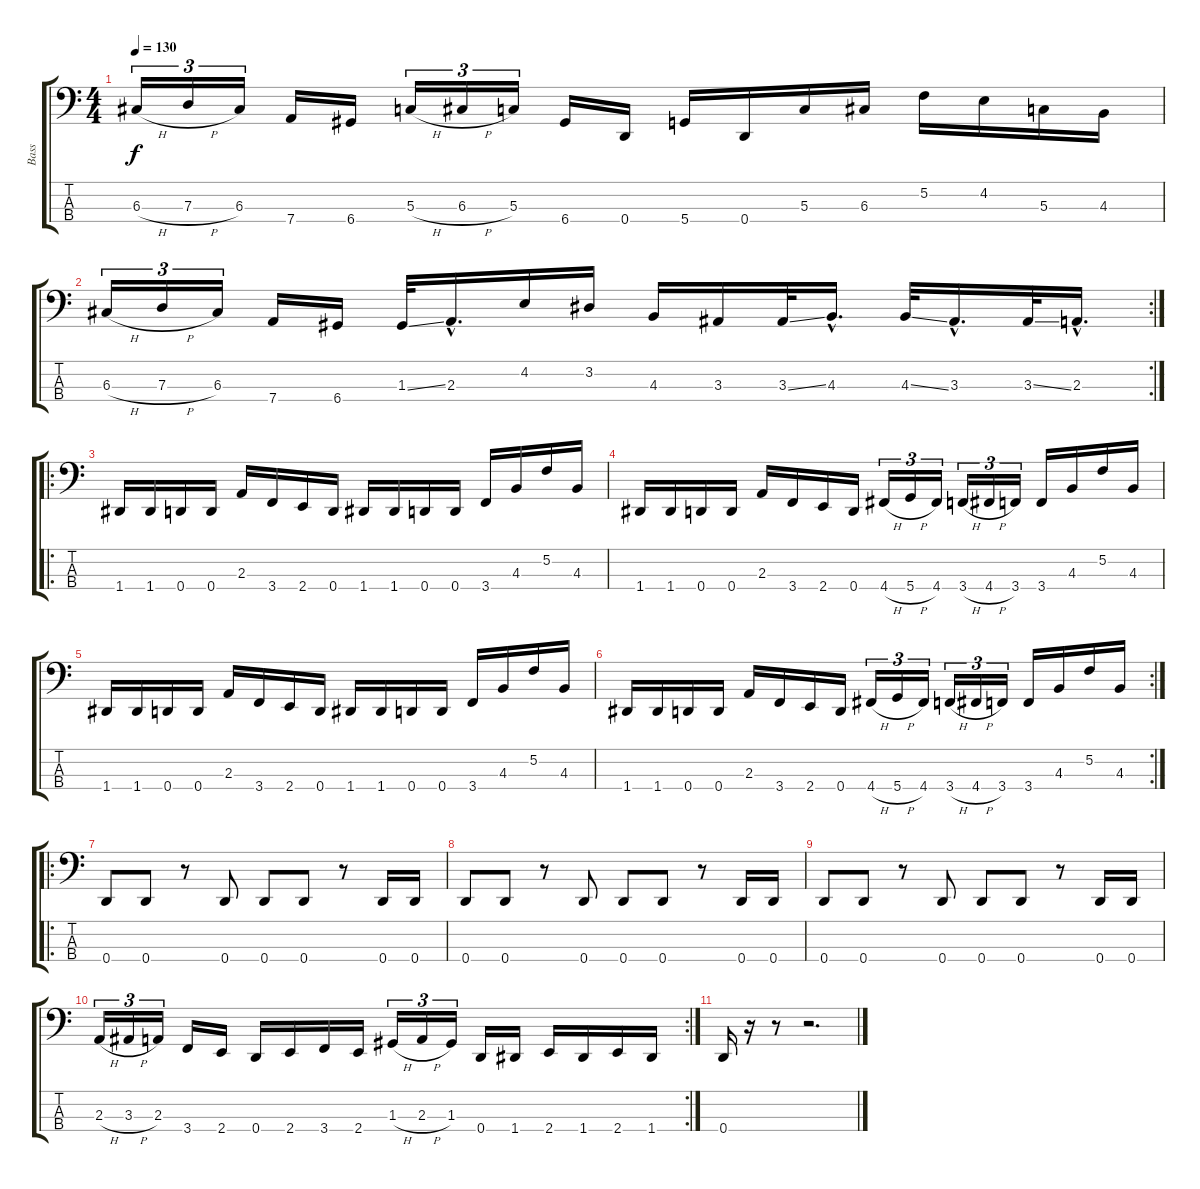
\track ("Bass" "Bass") {instrument electricbassfinger}
\staff {score tabs}
\tuning (F2 C2 G1 D1) {hide}
\ts (4 4)
\tempo 130
\clef f4
\ks c
6.3{h}.16{tu (3 2) dy f} 7.3{h}.16{tu (3 2)} 6.3.16{tu (3 2)} 7.4.16 6.4.16 5.3{h}.16{tu (3 2)} 6.3{h}.16{tu (3 2)} 5.3.16{tu (3 2)} 6.4.16 0.4.16 5.4.16 0.4.16 5.3.16 6.3.16 5.2.16 4.2.16 5.3.16 4.3.16 |
\rc 2
6.3{h}.16{tu (3 2)} 7.3{h}.16{tu (3 2)} 6.3.16{tu (3 2)} 7.4.16 6.4.16 1.3{ss}.32 2.3{hac}.16{d} 4.2.16 3.2.16 4.3.16 3.3.16 3.3{ss}.32 4.3{hac}.16{d} 4.3{ss}.32 3.3{hac}.16{d} 3.3{ss}.32 2.3{hac}.16{d} |
\ro
1.4.16 1.4.16 0.4.16 0.4.16 2.3.16 3.4.16 2.4.16 0.4.16 1.4.16 1.4.16 0.4.16 0.4.16 3.4.16 4.3.16 5.2.16 4.3.16 |
1.4.16 1.4.16 0.4.16 0.4.16 2.3.16 3.4.16 2.4.16 0.4.16 4.4{h}.16{tu (3 2)} 5.4{h}.16{tu (3 2)} 4.4.16{tu (3 2)} 3.4{h}.16{tu (3 2)} 4.4{h}.16{tu (3 2)} 3.4.16{tu (3 2)} 3.4.16 4.3.16 5.2.16 4.3.16 |
1.4.16 1.4.16 0.4.16 0.4.16 2.3.16 3.4.16 2.4.16 0.4.16 1.4.16 1.4.16 0.4.16 0.4.16 3.4.16 4.3.16 5.2.16 4.3.16 |
\rc 2
1.4.16 1.4.16 0.4.16 0.4.16 2.3.16 3.4.16 2.4.16 0.4.16 4.4{h}.16{tu (3 2)} 5.4{h}.16{tu (3 2)} 4.4.16{tu (3 2)} 3.4{h}.16{tu (3 2)} 4.4{h}.16{tu (3 2)} 3.4.16{tu (3 2)} 3.4.16 4.3.16 5.2.16 4.3.16 |
\ro
0.4.8 0.4.8 r.8 0.4.8 0.4.8 0.4.8 r.8 0.4.16 0.4.16 |
0.4.8 0.4.8 r.8 0.4.8 0.4.8 0.4.8 r.8 0.4.16 0.4.16 |
0.4.8 0.4.8 r.8 0.4.8 0.4.8 0.4.8 r.8 0.4.16 0.4.16 |
\rc 2
2.3{h}.16{tu (3 2)} 3.3{h}.16{tu (3 2)} 2.3.16{tu (3 2)} 3.4.16 2.4.16 0.4.16 2.4.16 3.4.16 2.4.16 1.3{h}.16{tu (3 2)} 2.3{h}.16{tu (3 2)} 1.3.16{tu (3 2)} 0.4.16 1.4.16 2.4.16 1.4.16 2.4.16 1.4.16 |
0.4.16 r.16 r.8 r.2{d}
